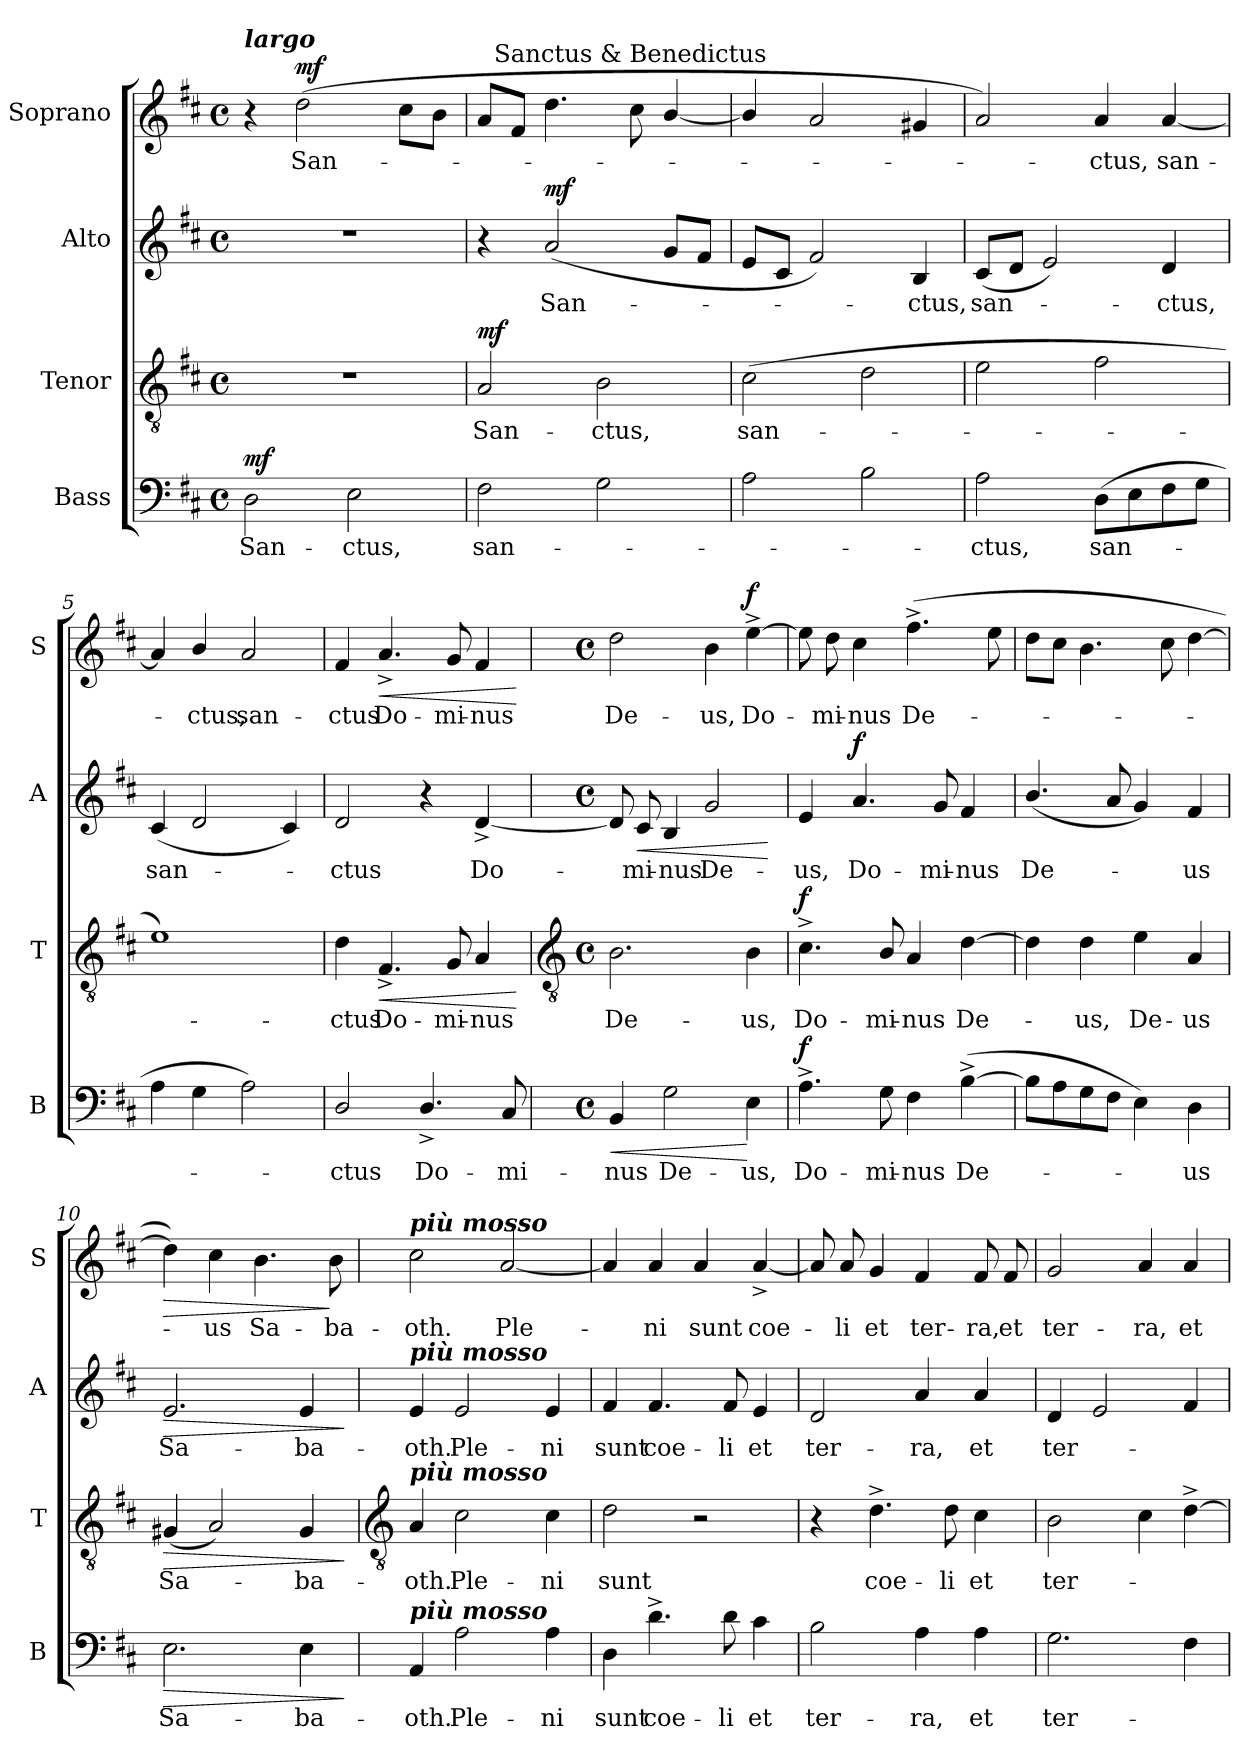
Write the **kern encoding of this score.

**kern	**text	**dynam	**kern	**text	**dynam	**kern	**text	**dynam	**kern	**text	**dynam
*part4	*part4	*part4	*part3	*part3	*part3	*part2	*part2	*part2	*part1	*part1	*part1
*staff4	*staff4	*staff4	*staff3	*staff3	*staff3	*staff2	*staff2	*staff2	*staff1	*staff1	*staff1
*I"Bass	*	*	*I"Tenor	*	*	*I"Alto	*	*	*I"Soprano	*	*
*I'B	*	*	*I'T	*	*	*I'A	*	*	*I'S	*	*
*clefF4	*	*	*clefGv2	*	*	*clefG2	*	*	*clefG2	*	*
*k[f#c#]	*	*	*k[f#c#]	*	*	*k[f#c#]	*	*	*k[f#c#]	*	*
*D:	*	*	*D:	*	*	*D:	*	*	*D:	*	*
*M4/4	*	*	*M4/4	*	*	*M4/4	*	*	*M4/4	*	*
*met(c)	*	*	*met(c)	*	*	*met(c)	*	*	*met(c)	*	*
*MM50	*	*	*MM50	*	*	*MM50	*	*	*MM50	*	*
=1	=1	=1	=1	=1	=1	=1	=1	=1	=1	=1	=1
!	!	!	!	!	!	!	!	!	!LO:TX:a:Bi:t=largo	!	!
!	!LO:LY:b	!LO:DY:b	!	!	!	!	!	!	!	!	!
2D	San-	mf	1r	.	.	1r	.	.	4r	.	.
!	!	!	!	!	!	!	!	!	!	!LO:LY:b	!LO:DY:b
.	.	.	.	.	.	.	.	.	(>2dd	San-	mf
!	!LO:LY:b	!	!	!	!	!	!	!	!	!	!
2E	-ctus,	.	.	.	.	.	.	.	.	.	.
.	.	.	.	.	.	.	.	.	8cc#L	.	.
.	.	.	.	.	.	.	.	.	8bJ	.	.
=2	=2	=2	=2	=2	=2	=2	=2	=2	=2	=2	=2
!	!LO:LY:b	!	!	!LO:LY:b	!LO:DY:b	!	!	!	!	!	!
2F#	san-	.	2A	San-	mf	4r	.	.	8aL	.	.
.	.	.	.	.	.	.	.	.	8f#J	.	.
!	!	!	!	!	!	!	!LO:LY:b	!LO:DY:b	!	!	!
.	.	.	.	.	.	(<2a	San-	mf	4.dd	.	.
!	!	!	!	!LO:LY:b	!	!	!	!	!	!	!
2G	.	.	2B	-ctus,	.	.	.	.	.	.	.
!	!	!	!	!	!	!	!	!	!LO:TX:a:cj:t=Sanctus & Benedictus	!	!
.	.	.	.	.	.	.	.	.	8cc#	.	.
.	.	.	.	.	.	8gL	.	.	[4b/	.	.
.	.	.	.	.	.	8f#J	.	.	.	.	.
=3	=3	=3	=3	=3	=3	=3	=3	=3	=3	=3	=3
!	!	!	!	!LO:LY:b	!	!	!	!	!	!	!
2A	.	.	(>2c#	san-	.	8eL	.	.	4b/]	.	.
.	.	.	.	.	.	8c#J	.	.	.	.	.
.	.	.	.	.	.	2f#)	.	.	2a	.	.
2B	.	.	2d	.	.	.	.	.	.	.	.
!	!	!	!	!	!	!	!LO:LY:b	!	!	!	!
.	.	.	.	.	.	4B	ctus,	.	4g#X	.	.
=4	=4	=4	=4	=4	=4	=4	=4	=4	=4	=4	=4
!	!LO:LY:b	!	!	!	!	!	!LO:LY:b	!	!	!	!
2A	ctus,	.	2e	.	.	(<8c#L	san-	.	2a)	.	.
.	.	.	.	.	.	8dJ	.	.	.	.	.
.	.	.	.	.	.	2e)	.	.	.	.	.
!	!LO:LY:b	!	!	!	!	!	!	!	!	!LO:LY:b	!
(>8DL	san-	.	2f#	.	.	.	.	.	4a	ctus,	.
8E	.	.	.	.	.	.	.	.	.	.	.
!	!	!	!	!	!	!	!LO:LY:b	!	!	!LO:LY:b	!
8F#	.	.	.	.	.	4d	ctus,	.	[4a	san-	.
8GJ	.	.	.	.	.	.	.	.	.	.	.
=5	=5	=5	=5	=5	=5	=5	=5	=5	=5	=5	=5
!	!	!	!	!	!	!	!LO:LY:b	!	!	!	!
4A	.	.	1e)	.	.	(<4c#	san-	.	4a]	.	.
!	!	!	!	!	!	!	!	!	!	!LO:LY:b	!
4G	.	.	.	.	.	2d	.	.	4b/	ctus,	.
!	!	!	!	!	!	!	!	!	!	!LO:LY:b	!
2A)	.	.	.	.	.	.	.	.	2a	san-	.
.	.	.	.	.	.	4c#)	.	.	.	.	.
=6	=6	=6	=6	=6	=6	=6	=6	=6	=6	=6	=6
!	!LO:LY:b	!	!	!LO:LY:b	!	!	!LO:LY:b	!	!	!LO:LY:b	!
2D/	ctus	.	4d	ctus	.	2d	ctus	.	4f#	-ctus	.
!	!	!	!	!LO:LY:b	!LO:HP:b	!	!	!	!	!LO:LY:b	!LO:HP:b
.	.	.	4.F#^	Do-	<	.	.	.	4.a^	Do-	<
!	!LO:LY:b	!	!	!	!	!	!	!	!	!	!
4.D^/	Do-	.	.	.	.	4r	.	.	.	.	.
!	!	!	!	!LO:LY:b	!	!	!	!	!	!LO:LY:b	!
.	.	.	8G	-mi-	.	.	.	.	8g	-mi-	.
!	!	!	!	!LO:LY:b	!	!	!LO:LY:b	!	!	!LO:LY:b	!
.	.	.	4A	-nus	.	[4d^	Do-	.	4f#	-nus	.
!	!LO:LY:b	!	!	!	!	!	!	!	!	!	!
8C#	-mi-	.	.	.	.	.	.	.	.	.	.
.	.	.	.	.	[	.	.	.	.	.	[
!!LO:LB:g=z
=7	=7	=7	=7	=7	=7	=7	=7	=7	=7	=7	=7
*	*	*	*clefGv2	*	*	*	*	*	*	*	*
*M4/4	*	*	*M4/4	*	*	*M4/4	*	*	*M4/4	*	*
*met(c)	*	*	*met(c)	*	*	*met(c)	*	*	*met(c)	*	*
!	!LO:LY:b	!LO:HP:b	!	!LO:LY:b	!	!	!	!	!	!LO:LY:b	!
4BB	-nus	<	2.B	De-	.	8d]	.	.	2dd	De-	.
!	!	!	!	!	!	!	!LO:LY:b	!LO:HP:b	!	!	!
.	.	.	.	.	.	8c#	mi-	<	.	.	.
!	!LO:LY:b	!	!	!	!	!	!LO:LY:b	!	!	!	!
2G	De-	.	.	.	.	4B	-nus	.	.	.	.
!	!	!	!	!	!	!	!LO:LY:b	!	!	!LO:LY:b	!
.	.	.	.	.	.	2g	De-	.	4b	-us,	.
!	!LO:LY:b	!	!	!LO:LY:b	!	!	!	!	!	!LO:LY:b	!LO:DY:b
4E	-us,	[	4B	-us,	.	.	.	.	[4ee^	Do-	f
.	.	.	.	.	.	.	.	[	.	.	.
=8	=8	=8	=8	=8	=8	=8	=8	=8	=8	=8	=8
!	!LO:LY:b	!LO:DY:b	!	!LO:LY:b	!LO:DY:b	!	!LO:LY:b	!	!	!	!
4.A^	Do-	f	4.c#^	Do-	f	4e	-us,	.	8ee]	.	.
!	!	!	!	!	!	!	!	!	!	!LO:LY:b	!
.	.	.	.	.	.	.	.	.	8dd	mi-	.
!	!	!	!	!	!	!	!LO:LY:b	!LO:DY:b	!	!LO:LY:b	!
.	.	.	.	.	.	4.a	Do-	f	4cc#	-nus	.
!	!LO:LY:b	!	!	!LO:LY:b	!	!	!	!	!	!	!
8G	-mi-	.	8B/	-mi-	.	.	.	.	.	.	.
!	!LO:LY:b	!	!	!LO:LY:b	!	!	!	!	!	!LO:LY:b	!
4F#	-nus	.	4A	-nus	.	.	.	.	(>4.ff#^	De-	.
!	!	!	!	!	!	!	!LO:LY:b	!	!	!	!
.	.	.	.	.	.	8g	-mi-	.	.	.	.
!	!LO:LY:b	!	!	!LO:LY:b	!	!	!LO:LY:b	!	!	!	!
(>[4B^	De-	.	[4d	De-	.	4f#	-nus	.	.	.	.
.	.	.	.	.	.	.	.	.	8ee	.	.
=9	=9	=9	=9	=9	=9	=9	=9	=9	=9	=9	=9
!	!	!	!	!	!	!	!LO:LY:b	!	!	!	!
8BL]	.	.	4d]	.	.	(<4.b/	De-	.	8ddL	.	.
8A	.	.	.	.	.	.	.	.	8cc#J	.	.
!	!	!	!	!LO:LY:b	!	!	!	!	!	!	!
8G	.	.	4d	us,	.	.	.	.	4.b	.	.
8F#J	.	.	.	.	.	8a	.	.	.	.	.
!	!	!	!	!LO:LY:b	!	!	!	!	!	!	!
4E)	.	.	4e	De-	.	4g)	.	.	.	.	.
.	.	.	.	.	.	.	.	.	8cc#	.	.
!	!LO:LY:b	!	!	!LO:LY:b	!	!	!LO:LY:b	!	!	!	!
4D	us	.	4A	-us	.	4f#	us	.	[4dd	.	.
=10	=10	=10	=10	=10	=10	=10	=10	=10	=10	=10	=10
!	!LO:LY:b	!LO:HP:b	!	!LO:LY:b	!LO:HP:b	!	!LO:LY:b	!LO:HP:b	!	!	!LO:HP:b
2.E	Sa-	>	(<4G#X	Sa-	>	2.e	Sa-	>	4dd])	.	>
!	!	!	!	!	!	!	!	!	!	!LO:LY:b	!
.	.	.	2A)	.	.	.	.	.	4cc#	us	.
!	!	!	!	!	!	!	!	!	!	!LO:LY:b	!
.	.	.	.	.	.	.	.	.	4.b	Sa-	.
!	!LO:LY:b	!	!	!LO:LY:b	!	!	!LO:LY:b	!	!	!	!
4E	-ba-	.	4G#	ba-	.	4e	-ba-	.	.	.	.
!	!	!	!	!	!	!	!	!	!	!LO:LY:b	!
.	.	.	.	.	.	.	.	.	8b	-ba-	]
.	.	]	.	.	]	.	.	]	.	.	.
!!LO:LB:g=z
=11	=11	=11	=11	=11	=11	=11	=11	=11	=11	=11	=11
*	*	*	*clefGv2	*	*	*	*	*	*	*	*
!	!	!	!	!	!	!	!	!	!LO:TX:a:Bi:t=più mosso	!	!
!	!	!	!	!	!	!LO:TX:a:Bi:t=più mosso	!	!	!	!	!
!	!	!	!LO:TX:a:Bi:t=più mosso	!	!	!	!	!	!	!	!
!LO:TX:a:Bi:t=più mosso	!	!	!	!	!	!	!	!	!	!	!
!	!LO:LY:b	!	!	!LO:LY:b	!	!	!LO:LY:b	!	!	!LO:LY:b	!
4AA	-oth.	.	4A	-oth.	.	4e	-oth.	.	2cc#	-oth.	.
!	!LO:LY:b	!	!	!LO:LY:b	!	!	!LO:LY:b	!	!	!	!
2A	Ple-	.	2c#	Ple-	.	2e	Ple-	.	.	.	.
*	*	*	*	*	*	*	*	*	*MM66	*	*
!	!	!	!	!	!	!	!	!	!	!LO:LY:b	!
.	.	.	.	.	.	.	.	.	[2a	Ple-	.
!	!LO:LY:b	!	!	!LO:LY:b	!	!	!LO:LY:b	!	!	!	!
4A	-ni	.	4c#	-ni	.	4e	-ni	.	.	.	.
=12	=12	=12	=12	=12	=12	=12	=12	=12	=12	=12	=12
!	!LO:LY:b	!	!	!LO:LY:b	!	!	!LO:LY:b	!	!	!	!
4D	sunt	.	2d	sunt	.	4f#	sunt	.	4a]	.	.
!	!LO:LY:b	!	!	!	!	!	!LO:LY:b	!	!	!LO:LY:b	!
4.d^	coe-	.	.	.	.	4.f#	coe-	.	4a	ni	.
!	!	!	!	!	!	!	!	!	!	!LO:LY:b	!
.	.	.	2r	.	.	.	.	.	4a	sunt	.
!	!LO:LY:b	!	!	!	!	!	!LO:LY:b	!	!	!	!
8d	-li	.	.	.	.	8f#	-li	.	.	.	.
!	!LO:LY:b	!	!	!	!	!	!LO:LY:b	!	!	!LO:LY:b	!
4c#	et	.	.	.	.	4e	et	.	[4a^	coe-	.
=13	=13	=13	=13	=13	=13	=13	=13	=13	=13	=13	=13
!	!LO:LY:b	!	!	!	!	!	!LO:LY:b	!	!	!	!
2B	ter-	.	4r	.	.	2d	ter-	.	8a]	.	.
!	!	!	!	!	!	!	!	!	!	!LO:LY:b	!
.	.	.	.	.	.	.	.	.	8a	li	.
!	!	!	!	!LO:LY:b	!	!	!	!	!	!LO:LY:b	!
.	.	.	4.d^	coe-	.	.	.	.	4g	et	.
!	!LO:LY:b	!	!	!	!	!	!LO:LY:b	!	!	!LO:LY:b	!
4A	-ra,	.	.	.	.	4a	-ra,	.	4f#	ter-	.
!	!	!	!	!LO:LY:b	!	!	!	!	!	!	!
.	.	.	8d	-li	.	.	.	.	.	.	.
!	!LO:LY:b	!	!	!LO:LY:b	!	!	!LO:LY:b	!	!	!LO:LY:b	!
4A	et	.	4c#	et	.	4a	et	.	8f#	-ra,	.
!	!	!	!	!	!	!	!	!	!	!LO:LY:b	!
.	.	.	.	.	.	.	.	.	8f#	et	.
=14	=14	=14	=14	=14	=14	=14	=14	=14	=14	=14	=14
!	!LO:LY:b	!	!	!LO:LY:b	!	!	!LO:LY:b	!	!	!LO:LY:b	!
2.G	ter-	.	2B	ter-	.	4d	ter-	.	2g	ter-	.
.	.	.	.	.	.	2e	.	.	.	.	.
!	!	!	!	!	!	!	!	!	!	!LO:LY:b	!
.	.	.	4c#	.	.	.	.	.	4a	-ra,	.
!	!	!	!	!	!	!	!	!	!	!LO:LY:b	!
4F#	.	.	[4d^	.	.	4f#	.	.	4a	et	.
=	=	=	=	=	=	=	=	=	=	=	=
*-	*-	*-	*-	*-	*-	*-	*-	*-	*-	*-	*-
